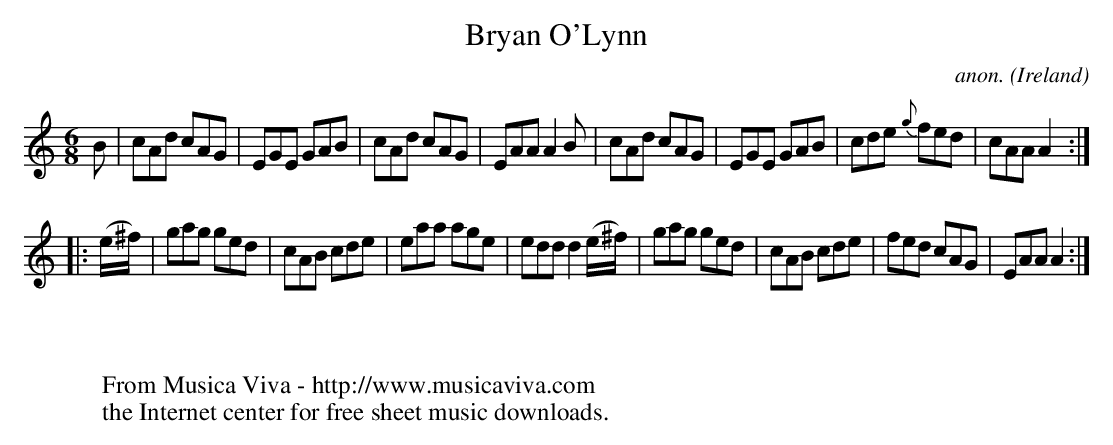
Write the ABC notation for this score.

X:1
T:Bryan O'Lynn
C:anon.
O:Ireland
M:6/8
L:1/8
K:Am
B|cAd cAG|EGE GAB|cAd cAG|EAA A2B|cAd cAG|EGE GAB|cde {g}fed|cAA A2:|
|:(e/^f/)|gag ged|cAB cde|eaa age|edd d2(e/^f/)|gag ged|cAB cde|fed cAG|EAA A2:|
W:
W:
W: From Musica Viva - http://www.musicaviva.com
W: the Internet center for free sheet music downloads.
